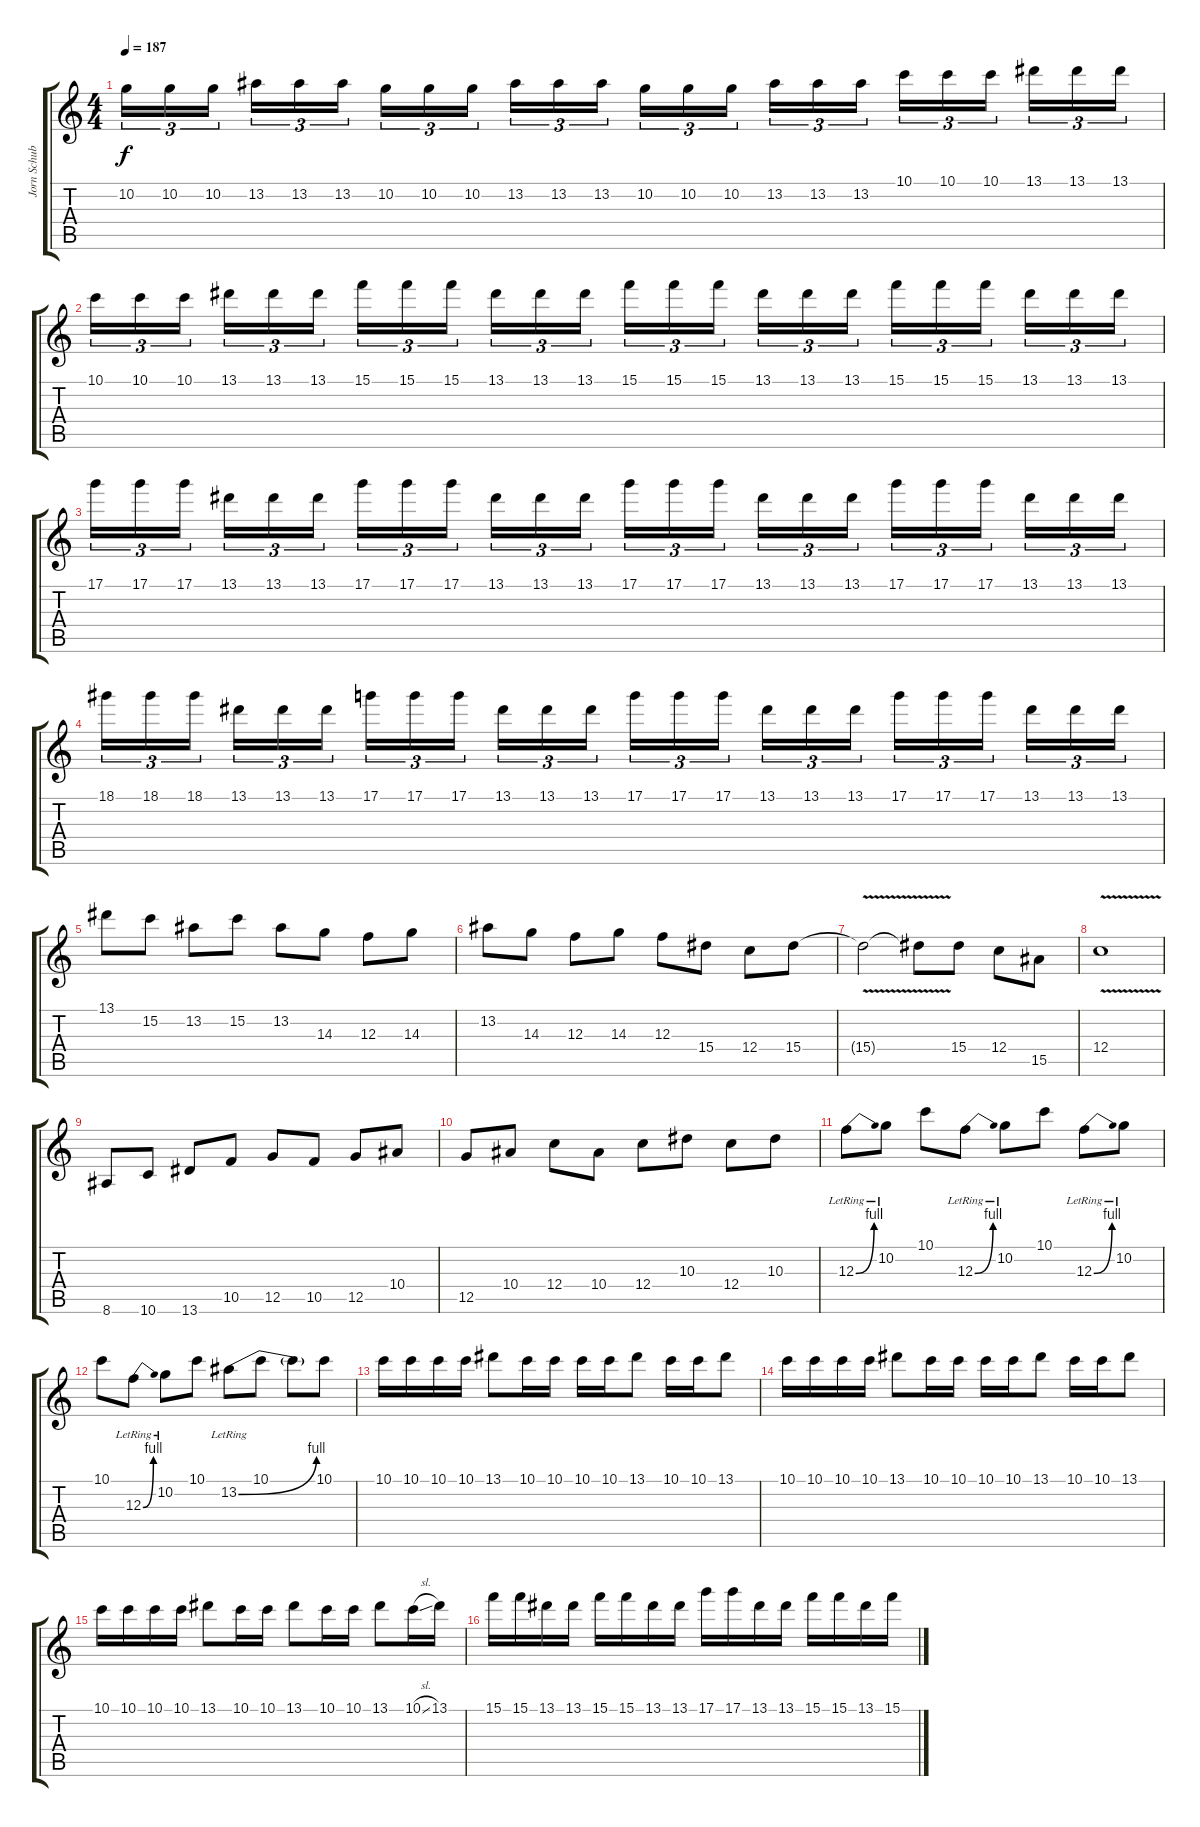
\track ("Jorn Schubert - Lead" "Jorn Schub") {instrument overdrivenguitar}
\staff {score tabs}
\tuning (D4 A3 F3 C3 G2 D2) {hide}
\ts (4 4)
\tempo 187
\clef g2
\ks c
10.2.16{tu (3 2) dy f} 10.2.16{tu (3 2)} 10.2.16{tu (3 2) beam splitsecondary} 13.2.16{tu (3 2)} 13.2.16{tu (3 2)} 13.2.16{tu (3 2)} 10.2.16{tu (3 2)} 10.2.16{tu (3 2)} 10.2.16{tu (3 2) beam splitsecondary} 13.2.16{tu (3 2)} 13.2.16{tu (3 2)} 13.2.16{tu (3 2)} 10.2.16{tu (3 2)} 10.2.16{tu (3 2)} 10.2.16{tu (3 2) beam splitsecondary} 13.2.16{tu (3 2)} 13.2.16{tu (3 2)} 13.2.16{tu (3 2)} 10.1.16{tu (3 2)} 10.1.16{tu (3 2)} 10.1.16{tu (3 2) beam splitsecondary} 13.1.16{tu (3 2)} 13.1.16{tu (3 2)} 13.1.16{tu (3 2)} |
10.1.16{tu (3 2)} 10.1.16{tu (3 2)} 10.1.16{tu (3 2) beam splitsecondary} 13.1.16{tu (3 2)} 13.1.16{tu (3 2)} 13.1.16{tu (3 2)} 15.1.16{tu (3 2)} 15.1.16{tu (3 2)} 15.1.16{tu (3 2) beam splitsecondary} 13.1.16{tu (3 2)} 13.1.16{tu (3 2)} 13.1.16{tu (3 2)} 15.1.16{tu (3 2)} 15.1.16{tu (3 2)} 15.1.16{tu (3 2) beam splitsecondary} 13.1.16{tu (3 2)} 13.1.16{tu (3 2)} 13.1.16{tu (3 2)} 15.1.16{tu (3 2)} 15.1.16{tu (3 2)} 15.1.16{tu (3 2) beam splitsecondary} 13.1.16{tu (3 2)} 13.1.16{tu (3 2)} 13.1.16{tu (3 2)} |
17.1.16{tu (3 2)} 17.1.16{tu (3 2)} 17.1.16{tu (3 2) beam splitsecondary} 13.1.16{tu (3 2)} 13.1.16{tu (3 2)} 13.1.16{tu (3 2)} 17.1.16{tu (3 2)} 17.1.16{tu (3 2)} 17.1.16{tu (3 2) beam splitsecondary} 13.1.16{tu (3 2)} 13.1.16{tu (3 2)} 13.1.16{tu (3 2)} 17.1.16{tu (3 2)} 17.1.16{tu (3 2)} 17.1.16{tu (3 2) beam splitsecondary} 13.1.16{tu (3 2)} 13.1.16{tu (3 2)} 13.1.16{tu (3 2)} 17.1.16{tu (3 2)} 17.1.16{tu (3 2)} 17.1.16{tu (3 2) beam splitsecondary} 13.1.16{tu (3 2)} 13.1.16{tu (3 2)} 13.1.16{tu (3 2)} |
18.1.16{tu (3 2)} 18.1.16{tu (3 2)} 18.1.16{tu (3 2) beam splitsecondary} 13.1.16{tu (3 2)} 13.1.16{tu (3 2)} 13.1.16{tu (3 2)} 17.1.16{tu (3 2)} 17.1.16{tu (3 2)} 17.1.16{tu (3 2) beam splitsecondary} 13.1.16{tu (3 2)} 13.1.16{tu (3 2)} 13.1.16{tu (3 2)} 17.1.16{tu (3 2)} 17.1.16{tu (3 2)} 17.1.16{tu (3 2) beam splitsecondary} 13.1.16{tu (3 2)} 13.1.16{tu (3 2)} 13.1.16{tu (3 2)} 17.1.16{tu (3 2)} 17.1.16{tu (3 2)} 17.1.16{tu (3 2) beam splitsecondary} 13.1.16{tu (3 2)} 13.1.16{tu (3 2)} 13.1.16{tu (3 2)} |
13.1.8 15.2.8 13.2.8 15.2.8 13.2.8 14.3.8 12.3.8 14.3.8 |
13.2.8 14.3.8 12.3.8 14.3.8 12.3.8 15.4.8 12.4.8 15.4.8 |
15.4{v t}.2 15.4{t}.8 15.4.8 12.4.8 15.5.8 |
12.4{v}.1 |
8.6.8 10.6.8 13.6.8 10.5.8 12.5.8 10.5.8 12.5.8 10.4.8 |
12.5.8 10.4.8 12.4.8 10.4.8 12.4.8 10.3.8 12.4.8 10.3.8 |
12.3{be (bend 0 0 60 4) lr}.8 10.2{lr}.8 10.1.8 12.3{be (bend 0 0 60 4) lr}.8 10.2{lr}.8 10.1.8 12.3{be (bend 0 0 60 4) lr}.8 10.2{lr}.8 |
10.1.8 12.3{be (bend 0 0 60 4) lr}.8 10.2{lr}.8 10.1.8 13.2{be (bend 0 0 60 4) lr}.8 10.1.8 13.2{t}.8 10.1.8 |
10.1.16 10.1.16 10.1.16 10.1.16 13.1.8 10.1.16 10.1.16 10.1.16 10.1.16 13.1.8 10.1.16 10.1.16 13.1.8 |
10.1.16 10.1.16 10.1.16 10.1.16 13.1.8 10.1.16 10.1.16 10.1.16 10.1.16 13.1.8 10.1.16 10.1.16 13.1.8 |
10.1.16 10.1.16 10.1.16 10.1.16 13.1.8 10.1.16 10.1.16 13.1.8 10.1.16 10.1.16 13.1.8 10.1{sl}.16 13.1.16 |
15.1.16 15.1.16 13.1.16 13.1.16 15.1.16 15.1.16 13.1.16 13.1.16 17.1.16 17.1.16 13.1.16 13.1.16 15.1.16 15.1.16 13.1.16 15.1.16
